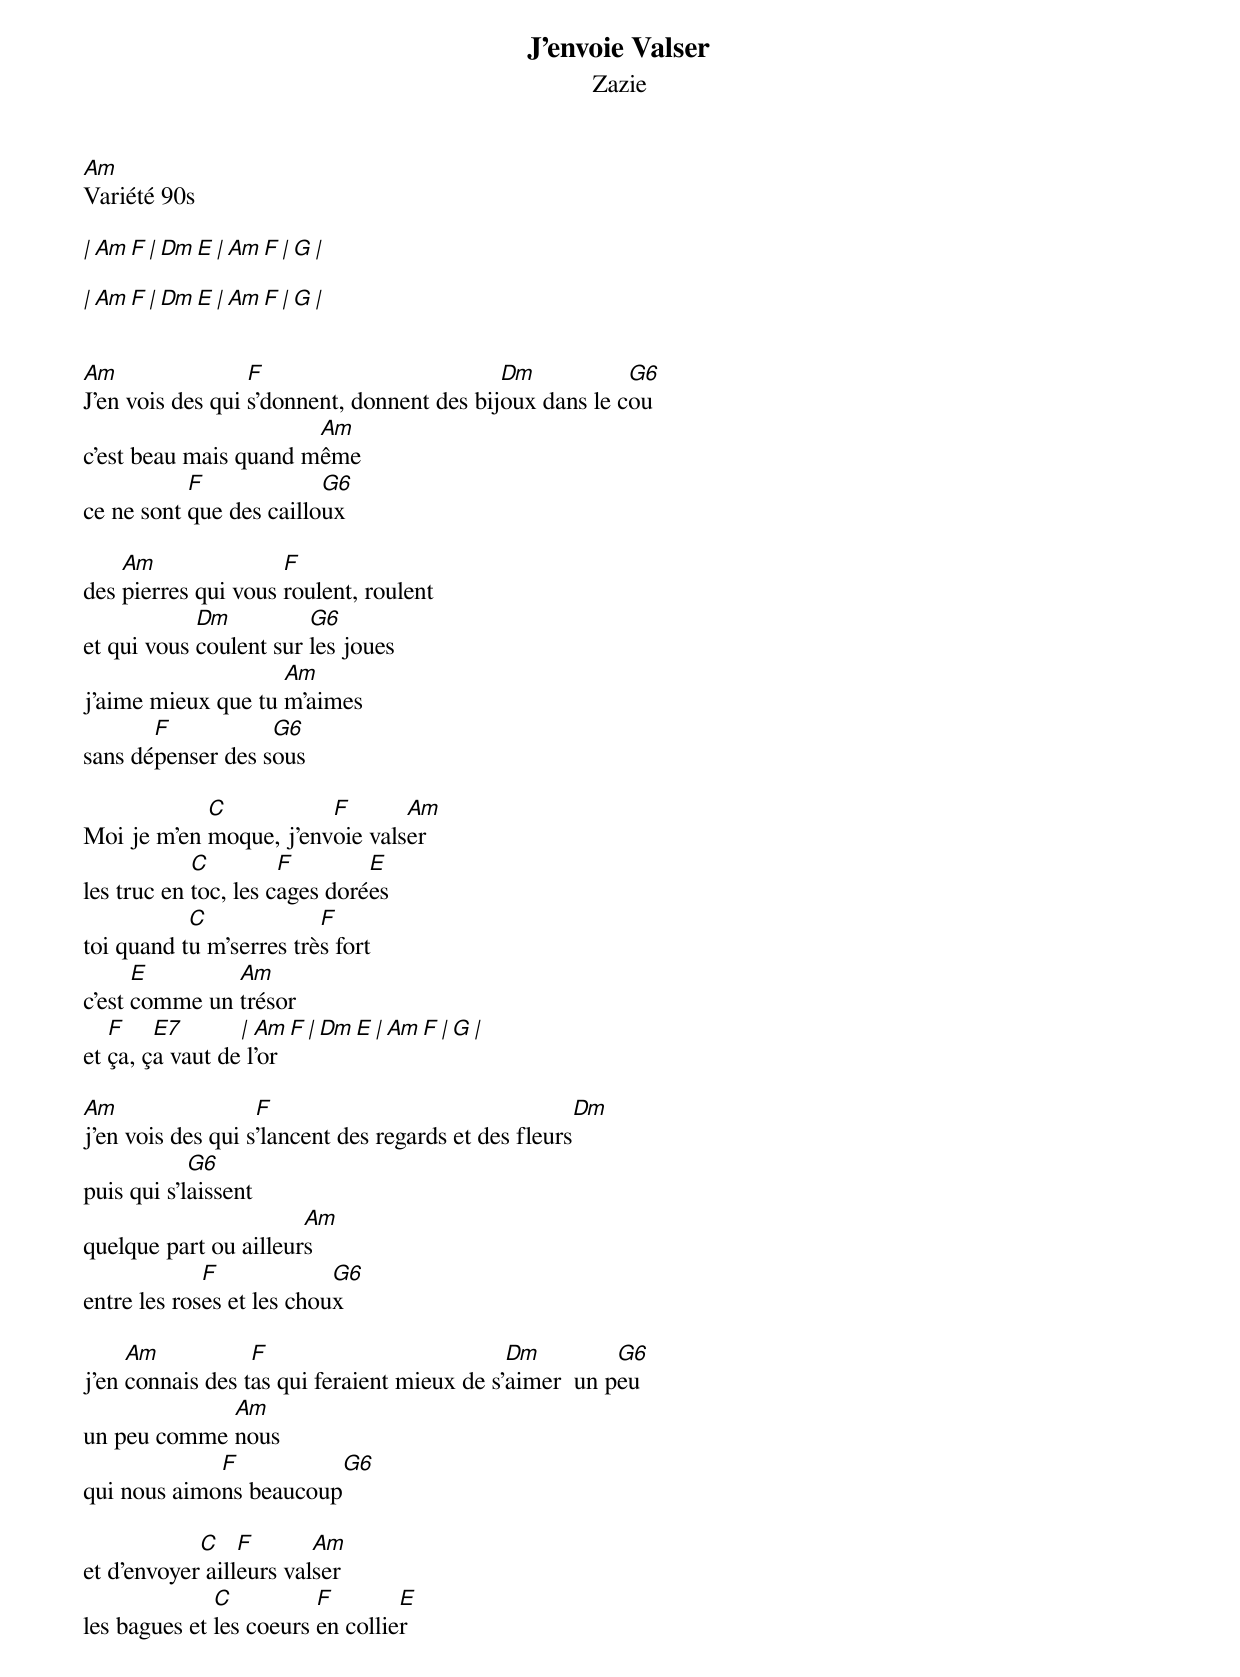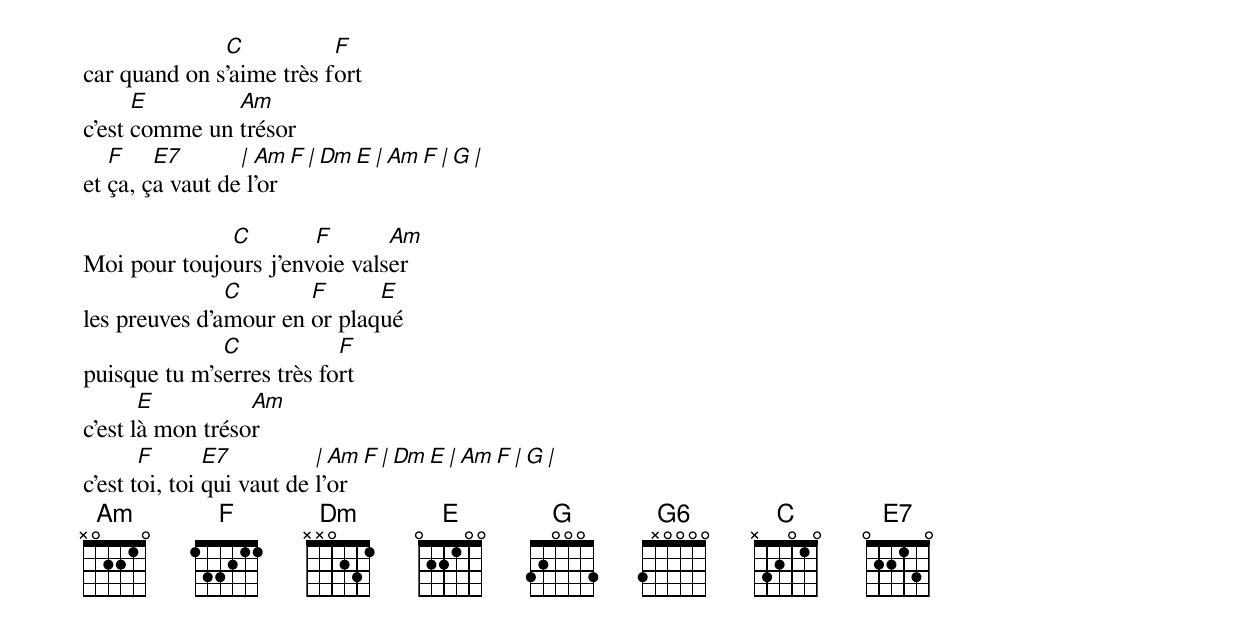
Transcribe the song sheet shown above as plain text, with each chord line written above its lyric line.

J'envoie Valser
Zazie
Am
Variété 90s

| Am   F  | Dm   E  | Am   F  | G      |

| Am   F  | Dm   E  | Am   F  | G      |


Am                F                         Dm           G6
J'en vois des qui s'donnent, donnent des bijoux dans le cou
                       Am
c'est beau mais quand même
           F             G6
ce ne sont que des cailloux

    Am               F
des pierres qui vous roulent, roulent
            Dm          G6
et qui vous coulent sur les joues
                    Am
j'aime mieux que tu m'aimes
       F           G6
sans dépenser des sous

            C           F       Am
Moi je m'en moque, j'envoie valser
            C         F        E
les truc en toc, les cages dorées
           C             F
toi quand tu m'serres très fort
      E        Am
c'est comme un trésor
   F    E7       | Am   F  | Dm   E  | Am   F  | G      |
et ça, ça vaut de l'or

Am                 F                                  Dm
j'en vois des qui s'lancent des regards et des fleurs
            G6
puis qui s'laissent
                       Am
quelque part ou ailleurs
             F             G6
entre les roses et les choux

     Am           F                          Dm         G6
j'en connais des tas qui feraient mieux de s'aimer  un peu
             Am
un peu comme nous
             F              G6
qui nous aimons beaucoup

            C    F       Am
et d'envoyer ailleurs valser
              C          F        E
les bagues et les coeurs en collier
              C           F
car quand on s'aime très fort
      E        Am
c'est comme un trésor
   F    E7       | Am   F  | Dm   E  | Am   F  | G      |
et ça, ça vaut de l'or

              C        F       Am
Moi pour toujours j'envoie valser
               C       F      E
les preuves d'amour en or plaqué
              C            F
puisque tu m'serres très fort
       E          Am
c'est là mon trésor
       F       E7          | Am   F  | Dm   E  | Am   F  | G      |
c'est toi, toi qui vaut de l'or
